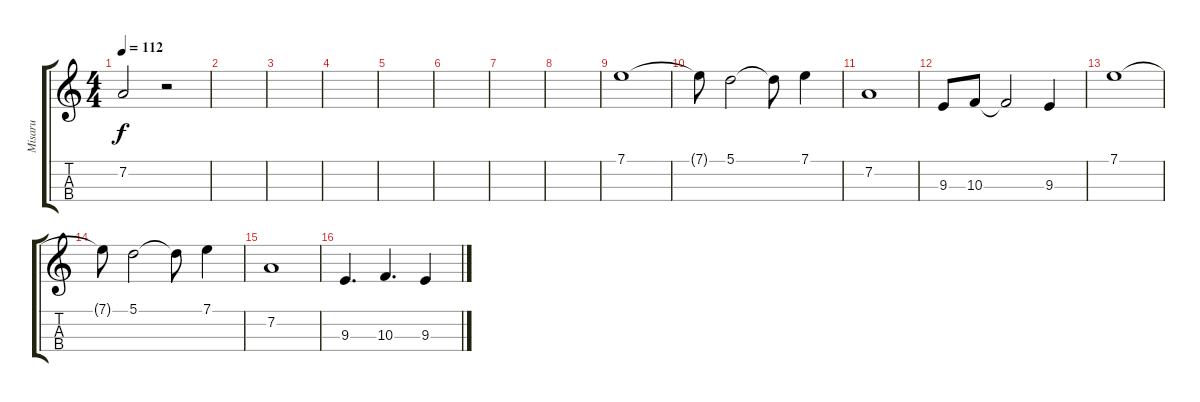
\track ("Misaru" "Misaru") {instrument pad3polysynth}
\staff {score tabs}
\tuning (A4 D4 G3 C3) {hide}
\ts (4 4)
\tempo 112
\clef g2
\ks c
7.2.2{dy f} r.2 |
|
|
|
|
|
|
|
7.1.1{volume 13} |
7.1{t}.8 5.1.2 5.1{t}.8 7.1.4 |
7.2.1 |
9.3.8 10.3.8 10.3{t}.2 9.3.4 |
7.1.1 |
7.1{t}.8 5.1.2 5.1{t}.8 7.1.4 |
7.2.1 |
9.3.4{d} 10.3.4{d} 9.3.4
